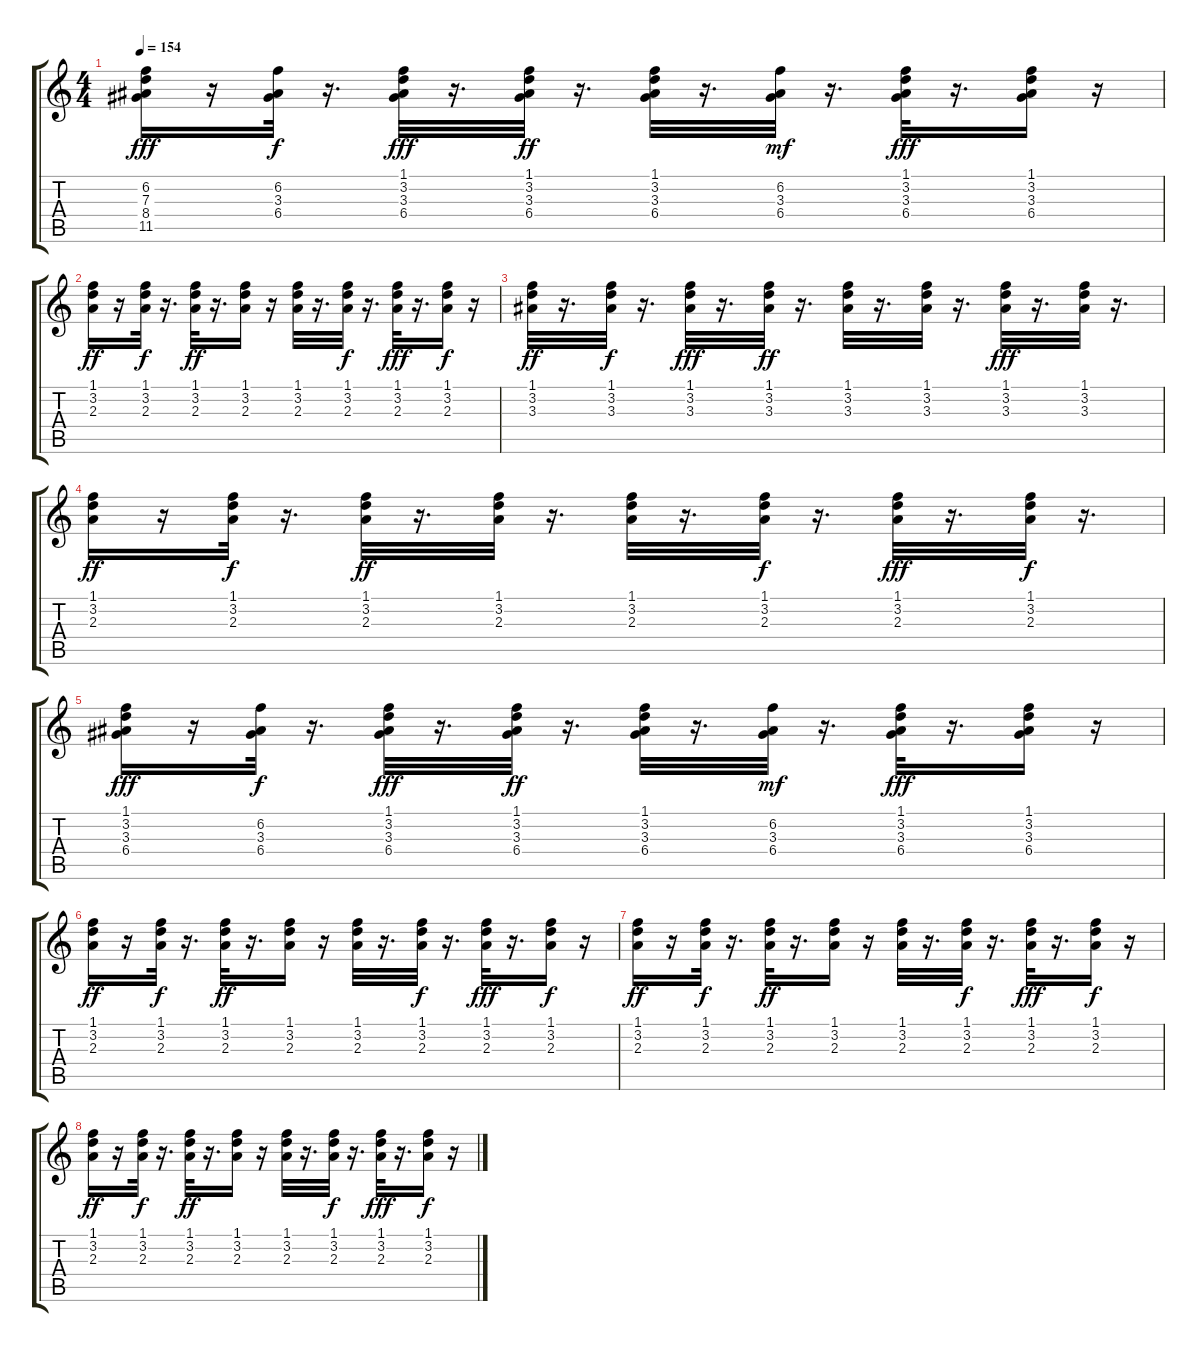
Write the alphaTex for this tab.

\track "" {instrument electricbasspick}
\staff {score tabs}
\tuning (E4 B3 G3 D3 A2 E2) {hide}
\ts (4 4)
\tempo 154
\clef g2
\ks c
(6.2 7.3 8.4 11.5).16{dy fff} r.16 (6.2 3.3 6.4).32{dy f} r.16{d} (1.1 3.2 3.3 6.4).32{dy fff} r.16{d} (1.1 3.2 3.3 6.4).32{dy ff} r.16{d} (1.1 3.2 3.3 6.4).32 r.16{d} (6.2 3.3 6.4).32{dy mf} r.16{d} (1.1 3.2 3.3 6.4).32{dy fff} r.16{d} (1.1 3.2 3.3 6.4).16 r.16 |
(1.1 3.2 2.3).16{dy ff} r.16 (1.1 3.2 2.3).32{dy f} r.16{d} (1.1 3.2 2.3).32{dy ff} r.16{d} (1.1 3.2 2.3).16 r.16 (1.1 3.2 2.3).32 r.16{d} (1.1 3.2 2.3).32{dy f} r.16{d} (1.1 3.2 2.3).32{dy fff} r.16{d} (1.1 3.2 2.3).16{dy f} r.16 |
(1.1 3.2 3.3).32{dy ff} r.16{d} (1.1 3.2 3.3).32{dy f} r.16{d} (1.1 3.2 3.3).32{dy fff} r.16{d} (1.1 3.2 3.3).32{dy ff} r.16{d} (1.1 3.2 3.3).32 r.16{d} (1.1 3.2 3.3).32 r.16{d} (1.1 3.2 3.3).32{dy fff} r.16{d} (1.1 3.2 3.3).32 r.16{d} |
(1.1 3.2 2.3).16{dy ff} r.16 (1.1 3.2 2.3).32{dy f} r.16{d} (1.1 3.2 2.3).32{dy ff} r.16{d} (1.1 3.2 2.3).32 r.16{d} (1.1 3.2 2.3).32 r.16{d} (1.1 3.2 2.3).32{dy f} r.16{d} (1.1 3.2 2.3).32{dy fff} r.16{d} (1.1 3.2 2.3).32{dy f} r.16{d} |
(1.1 3.2 3.3 6.4).16{dy fff} r.16 (6.2 3.3 6.4).32{dy f} r.16{d} (1.1 3.2 3.3 6.4).32{dy fff} r.16{d} (1.1 3.2 3.3 6.4).32{dy ff} r.16{d} (1.1 3.2 3.3 6.4).32 r.16{d} (6.2 3.3 6.4).32{dy mf} r.16{d} (1.1 3.2 3.3 6.4).32{dy fff} r.16{d} (1.1 3.2 3.3 6.4).16 r.16 |
(1.1 3.2 2.3).16{dy ff} r.16 (1.1 3.2 2.3).32{dy f} r.16{d} (1.1 3.2 2.3).32{dy ff} r.16{d} (1.1 3.2 2.3).16 r.16 (1.1 3.2 2.3).32 r.16{d} (1.1 3.2 2.3).32{dy f} r.16{d} (1.1 3.2 2.3).32{dy fff} r.16{d} (1.1 3.2 2.3).16{dy f} r.16 |
(1.1 3.2 2.3).16{dy ff} r.16 (1.1 3.2 2.3).32{dy f} r.16{d} (1.1 3.2 2.3).32{dy ff} r.16{d} (1.1 3.2 2.3).16 r.16 (1.1 3.2 2.3).32 r.16{d} (1.1 3.2 2.3).32{dy f} r.16{d} (1.1 3.2 2.3).32{dy fff} r.16{d} (1.1 3.2 2.3).16{dy f} r.16 |
(1.1 3.2 2.3).16{dy ff} r.16 (1.1 3.2 2.3).32{dy f} r.16{d} (1.1 3.2 2.3).32{dy ff} r.16{d} (1.1 3.2 2.3).16 r.16 (1.1 3.2 2.3).32 r.16{d} (1.1 3.2 2.3).32{dy f} r.16{d} (1.1 3.2 2.3).32{dy fff} r.16{d} (1.1 3.2 2.3).16{dy f} r.16
